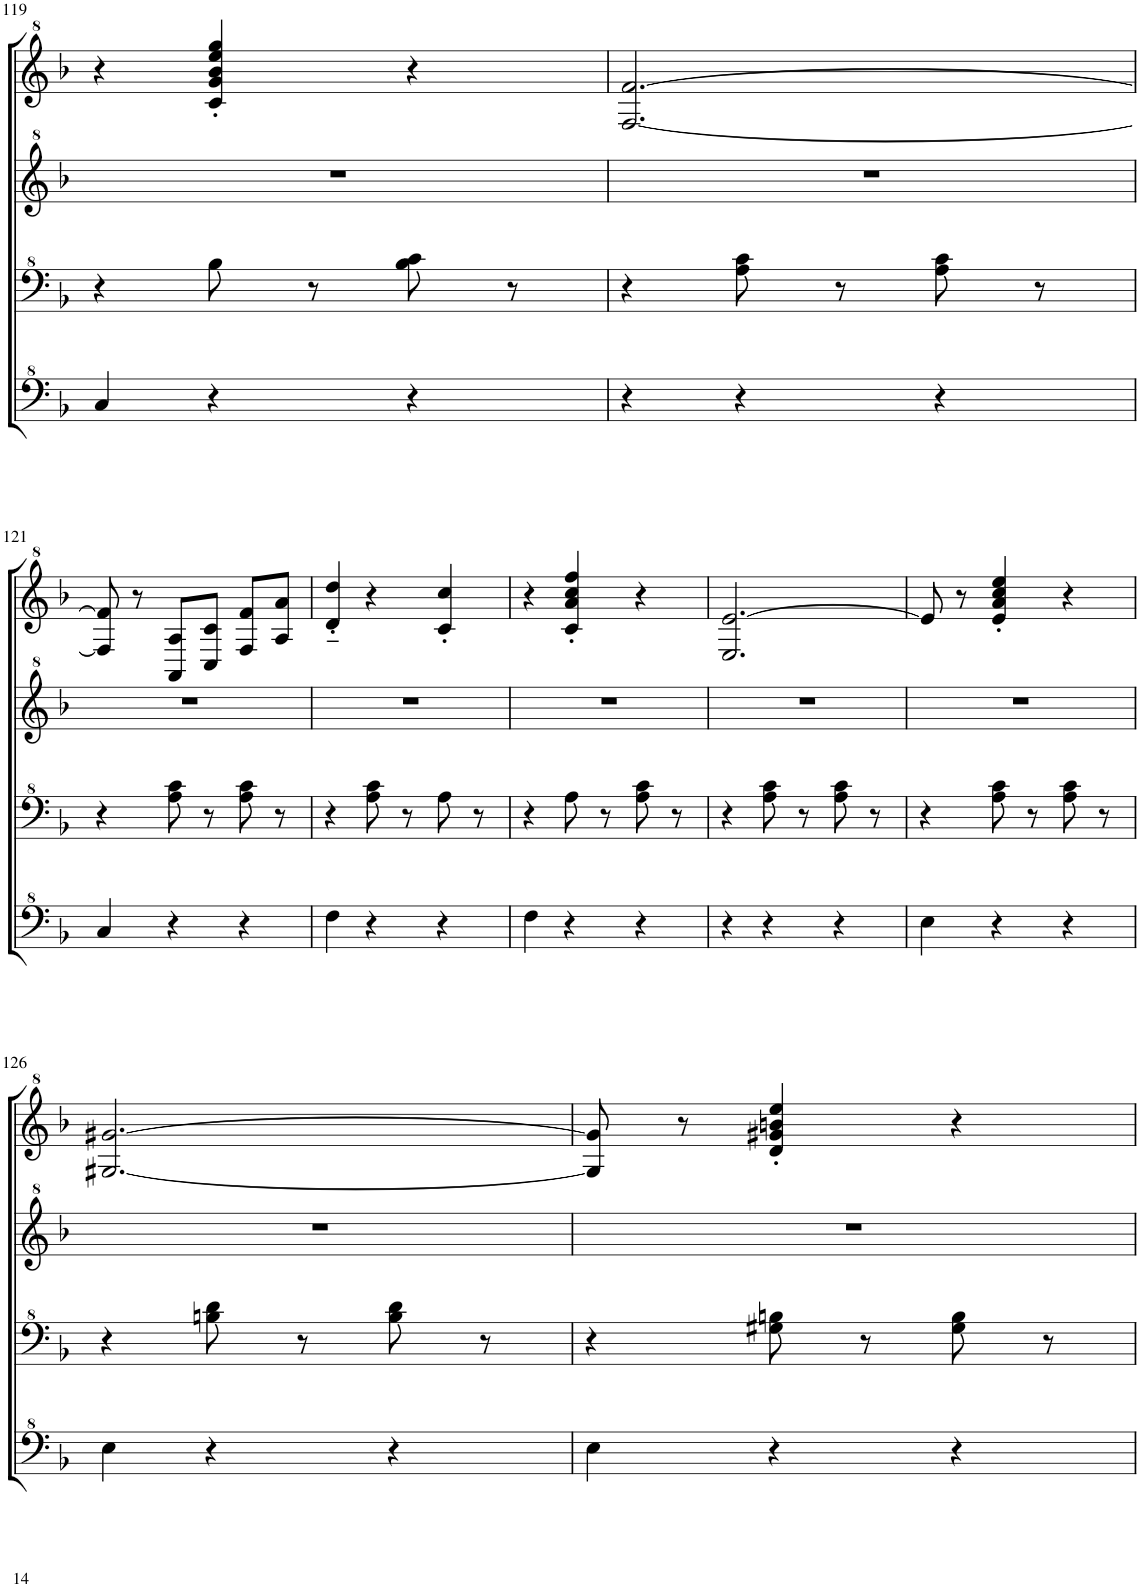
**kern	**kern	**kern	**kern
*part1	*part1	*part1	*part1
*staff4	*staff3	*staff2	*staff1
*I"Model III	*	*	*
!!LO:PB:g=z
*clefF^4	*clefF^4	*clefG^2	*clefG^2
*k[b-]	*k[b-]	*k[b-]	*k[b-]
*M3/4	*M3/4	*M3/4	*M3/4
=119	=119	=119	=119
4c/	4r	2.r	4r
4r	8b-\	.	4cc/' 4gg/' 4bb-/' 4eee/' 4ggg/'
.	8r	.	.
4r	8b-\ 8cc\	.	4r
.	8r	.	.
=120	=120	=120	=120
4r	4r	2.r	[2.f/ [2.ff/
4r	8a\ 8cc\	.	.
.	8r	.	.
4r	8a\ 8cc\	.	.
.	8r	.	.
!!LO:LB:g=z
=121	=121	=121	=121
4c/	4r	2.r	8f/] 8ff/]
.	.	.	8r
4r	8a\ 8cc\	.	8A/ 8a/L
.	8r	.	8c/ 8cc/J
4r	8a\ 8cc\	.	8f/ 8ff/L
.	8r	.	8a/ 8aa/J
=122	=122	=122	=122
4f\	4r	2.r	4dd/'~ 4ddd/'~
4r	8a\ 8cc\	.	4r
.	8r	.	.
4r	8a\	.	4cc/' 4ccc/'
.	8r	.	.
=123	=123	=123	=123
4f\	4r	2.r	4r
4r	8a\	.	4cc/' 4aa/' 4ccc/' 4fff/'
.	8r	.	.
4r	8a\ 8cc\	.	4r
.	8r	.	.
=124	=124	=124	=124
4r	4r	2.r	2.e/ [2.ee/
4r	8a\ 8cc\	.	.
.	8r	.	.
4r	8a\ 8cc\	.	.
.	8r	.	.
=125	=125	=125	=125
4e\	4r	2.r	8ee/]
.	.	.	8r
4r	8a\ 8cc\	.	4ee/' 4aa/' 4ccc/' 4eee/'
.	8r	.	.
4r	8a\ 8cc\	.	4r
.	8r	.	.
!!LO:LB:g=z
=126	=126	=126	=126
4e\	4r	2.r	[2.g#X/ [2.gg#X/
4r	8bn\ 8dd\	.	.
.	8r	.	.
4r	8b\ 8dd\	.	.
.	8r	.	.
=127	=127	=127	=127
4e\	4r	2.r	8g#/] 8gg#/]
.	.	.	8r
4r	8g#X\ 8bn\	.	4dd/' 4gg#X/' 4bbn/' 4eee/'
.	8r	.	.
4r	8g#\ 8b\	.	4r
.	8r	.	.
=	=	=	=
*-	*-	*-	*-
